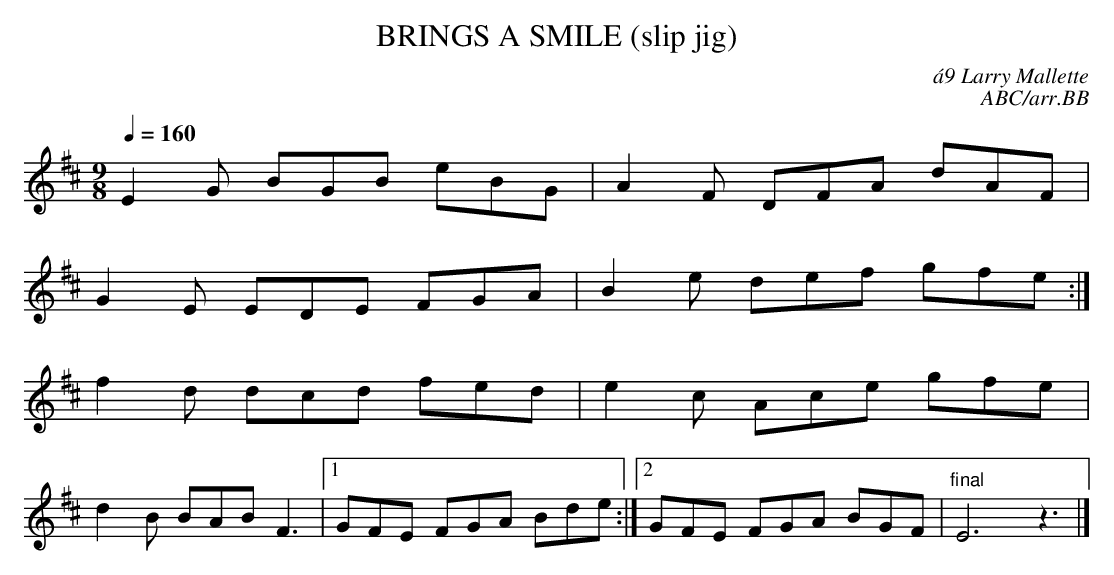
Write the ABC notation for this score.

X:1
T:BRINGS A SMILE (slip jig)
C:\'a9 Larry Mallette
C:ABC/arr.BB
Q:1/4=160
M:9/8
K:D
E2G BGB eBG|A2F DFA dAF|
G2E EDE FGA|B2e def gfe :|
f2d dcd fed|e2c Ace gfe|
d2B BAB F3|1 GFE FGA Bde :|\
[2 GFE FGA BGF|"final"E6z3|]
